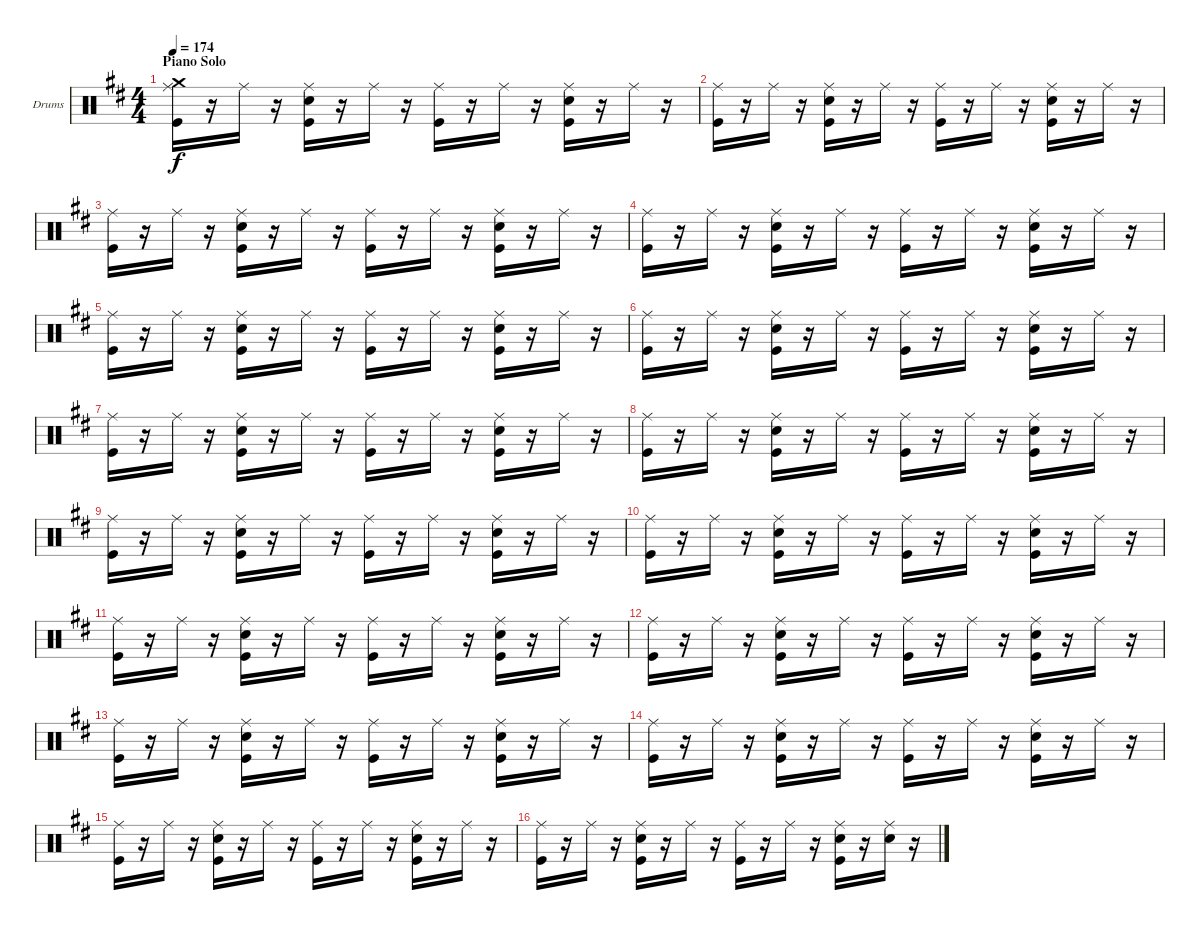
\bracketExtendMode groupsimilarinstruments
\firstSystemTrackNameOrientation horizontal
\otherSystemsTrackNameOrientation horizontal
\track ("Drumkit" "Drums") {instrument percussion}
\staff {score}
\articulation defaults
\ts (4 4)
\section ("" "Piano Solo")
\tempo 174
\clef neutral
\scale
0.333333
\ks d
("Crash medium (hit)" "Kick (hit)" "Ride (middle)").16{dy f} r.16 "Ride (middle)".16 r.16 ("Kick (hit)" "Snare (hit) 2" "Ride (middle)").16 r.16 "Ride (middle)".16 r.16 ("Kick (hit)" "Ride (middle)").16 r.16 "Ride (middle)".16 r.16 ("Kick (hit)" "Snare (hit) 2" "Ride (middle)").16 r.16 "Ride (middle)".16 r.16 |
\scale
0.333333 ("Kick (hit)" "Ride (middle)").16 r.16 "Ride (middle)".16 r.16 ("Kick (hit)" "Snare (hit) 2" "Ride (middle)").16 r.16 "Ride (middle)".16 r.16 ("Kick (hit)" "Ride (middle)").16 r.16 "Ride (middle)".16 r.16 ("Kick (hit)" "Snare (hit) 2" "Ride (middle)").16 r.16 "Ride (middle)".16 r.16 |
\scale
0.333333 ("Kick (hit)" "Ride (middle)").16 r.16 "Ride (middle)".16 r.16 ("Kick (hit)" "Snare (hit) 2" "Ride (middle)").16 r.16 "Ride (middle)".16 r.16 ("Kick (hit)" "Ride (middle)").16 r.16 "Ride (middle)".16 r.16 ("Kick (hit)" "Snare (hit) 2" "Ride (middle)").16 r.16 "Ride (middle)".16 r.16 |
\scale
0.333333 ("Kick (hit)" "Ride (middle)").16 r.16 "Ride (middle)".16 r.16 ("Kick (hit)" "Snare (hit) 2" "Ride (middle)").16 r.16 "Ride (middle)".16 r.16 ("Kick (hit)" "Ride (middle)").16 r.16 "Ride (middle)".16 r.16 ("Kick (hit)" "Snare (hit) 2" "Ride (middle)").16 r.16 "Ride (middle)".16 r.16 |
\scale
0.333333 ("Kick (hit)" "Ride (middle)").16 r.16 "Ride (middle)".16 r.16 ("Kick (hit)" "Snare (hit) 2" "Ride (middle)").16 r.16 "Ride (middle)".16 r.16 ("Kick (hit)" "Ride (middle)").16 r.16 "Ride (middle)".16 r.16 ("Kick (hit)" "Snare (hit) 2" "Ride (middle)").16 r.16 "Ride (middle)".16 r.16 |
\scale
0.333333 ("Kick (hit)" "Ride (middle)").16 r.16 "Ride (middle)".16 r.16 ("Kick (hit)" "Snare (hit) 2" "Ride (middle)").16 r.16 "Ride (middle)".16 r.16 ("Kick (hit)" "Ride (middle)").16 r.16 "Ride (middle)".16 r.16 ("Kick (hit)" "Snare (hit) 2" "Ride (middle)").16 r.16 "Ride (middle)".16 r.16 |
\scale
0.333333 ("Kick (hit)" "Ride (middle)").16 r.16 "Ride (middle)".16 r.16 ("Kick (hit)" "Snare (hit) 2" "Ride (middle)").16 r.16 "Ride (middle)".16 r.16 ("Kick (hit)" "Ride (middle)").16 r.16 "Ride (middle)".16 r.16 ("Kick (hit)" "Snare (hit) 2" "Ride (middle)").16 r.16 "Ride (middle)".16 r.16 |
\scale
0.333333 ("Kick (hit)" "Ride (middle)").16 r.16 "Ride (middle)".16 r.16 ("Kick (hit)" "Snare (hit) 2" "Ride (middle)").16 r.16 "Ride (middle)".16 r.16 ("Kick (hit)" "Ride (middle)").16 r.16 "Ride (middle)".16 r.16 ("Kick (hit)" "Snare (hit) 2" "Ride (middle)").16 r.16 "Ride (middle)".16 r.16 |
\scale
0.333333 ("Kick (hit)" "Ride (middle)").16 r.16 "Ride (middle)".16 r.16 ("Kick (hit)" "Snare (hit) 2" "Ride (middle)").16 r.16 "Ride (middle)".16 r.16 ("Kick (hit)" "Ride (middle)").16 r.16 "Ride (middle)".16 r.16 ("Kick (hit)" "Snare (hit) 2" "Ride (middle)").16 r.16 "Ride (middle)".16 r.16 |
\scale
0.333333 ("Kick (hit)" "Ride (middle)").16 r.16 "Ride (middle)".16 r.16 ("Kick (hit)" "Snare (hit) 2" "Ride (middle)").16 r.16 "Ride (middle)".16 r.16 ("Kick (hit)" "Ride (middle)").16 r.16 "Ride (middle)".16 r.16 ("Kick (hit)" "Snare (hit) 2" "Ride (middle)").16 r.16 "Ride (middle)".16 r.16 |
\scale
0.333333 ("Kick (hit)" "Ride (middle)").16 r.16 "Ride (middle)".16 r.16 ("Kick (hit)" "Snare (hit) 2" "Ride (middle)").16 r.16 "Ride (middle)".16 r.16 ("Kick (hit)" "Ride (middle)").16 r.16 "Ride (middle)".16 r.16 ("Kick (hit)" "Snare (hit) 2" "Ride (middle)").16 r.16 "Ride (middle)".16 r.16 |
\scale
0.333333 ("Kick (hit)" "Ride (middle)").16 r.16 "Ride (middle)".16 r.16 ("Kick (hit)" "Snare (hit) 2" "Ride (middle)").16 r.16 "Ride (middle)".16 r.16 ("Kick (hit)" "Ride (middle)").16 r.16 "Ride (middle)".16 r.16 ("Kick (hit)" "Snare (hit) 2" "Ride (middle)").16 r.16 "Ride (middle)".16 r.16 |
\scale
0.333333 ("Kick (hit)" "Ride (middle)").16 r.16 "Ride (middle)".16 r.16 ("Kick (hit)" "Snare (hit) 2" "Ride (middle)").16 r.16 "Ride (middle)".16 r.16 ("Kick (hit)" "Ride (middle)").16 r.16 "Ride (middle)".16 r.16 ("Kick (hit)" "Snare (hit) 2" "Ride (middle)").16 r.16 "Ride (middle)".16 r.16 |
\scale
0.333333 ("Kick (hit)" "Ride (middle)").16 r.16 "Ride (middle)".16 r.16 ("Kick (hit)" "Snare (hit) 2" "Ride (middle)").16 r.16 "Ride (middle)".16 r.16 ("Kick (hit)" "Ride (middle)").16 r.16 "Ride (middle)".16 r.16 ("Kick (hit)" "Snare (hit) 2" "Ride (middle)").16 r.16 "Ride (middle)".16 r.16 |
\scale
0.333333 ("Kick (hit)" "Ride (middle)").16 r.16 "Ride (middle)".16 r.16 ("Kick (hit)" "Snare (hit) 2" "Ride (middle)").16 r.16 "Ride (middle)".16 r.16 ("Kick (hit)" "Ride (middle)").16 r.16 "Ride (middle)".16 r.16 ("Kick (hit)" "Snare (hit) 2" "Ride (middle)").16 r.16 "Ride (middle)".16 r.16 |
\scale
0.300971 ("Kick (hit)" "Ride (middle)").16 r.16 "Ride (middle)".16 r.16 ("Kick (hit)" "Snare (hit) 2" "Ride (middle)").16 r.16 "Ride (middle)".16 r.16 ("Kick (hit)" "Ride (middle)").16 r.16 "Ride (middle)".16 r.16 ("Kick (hit)" "Snare (hit) 2" "Ride (middle)").16 r.16 ("Snare (hit) 2" "Ride (middle)").16 r.16
